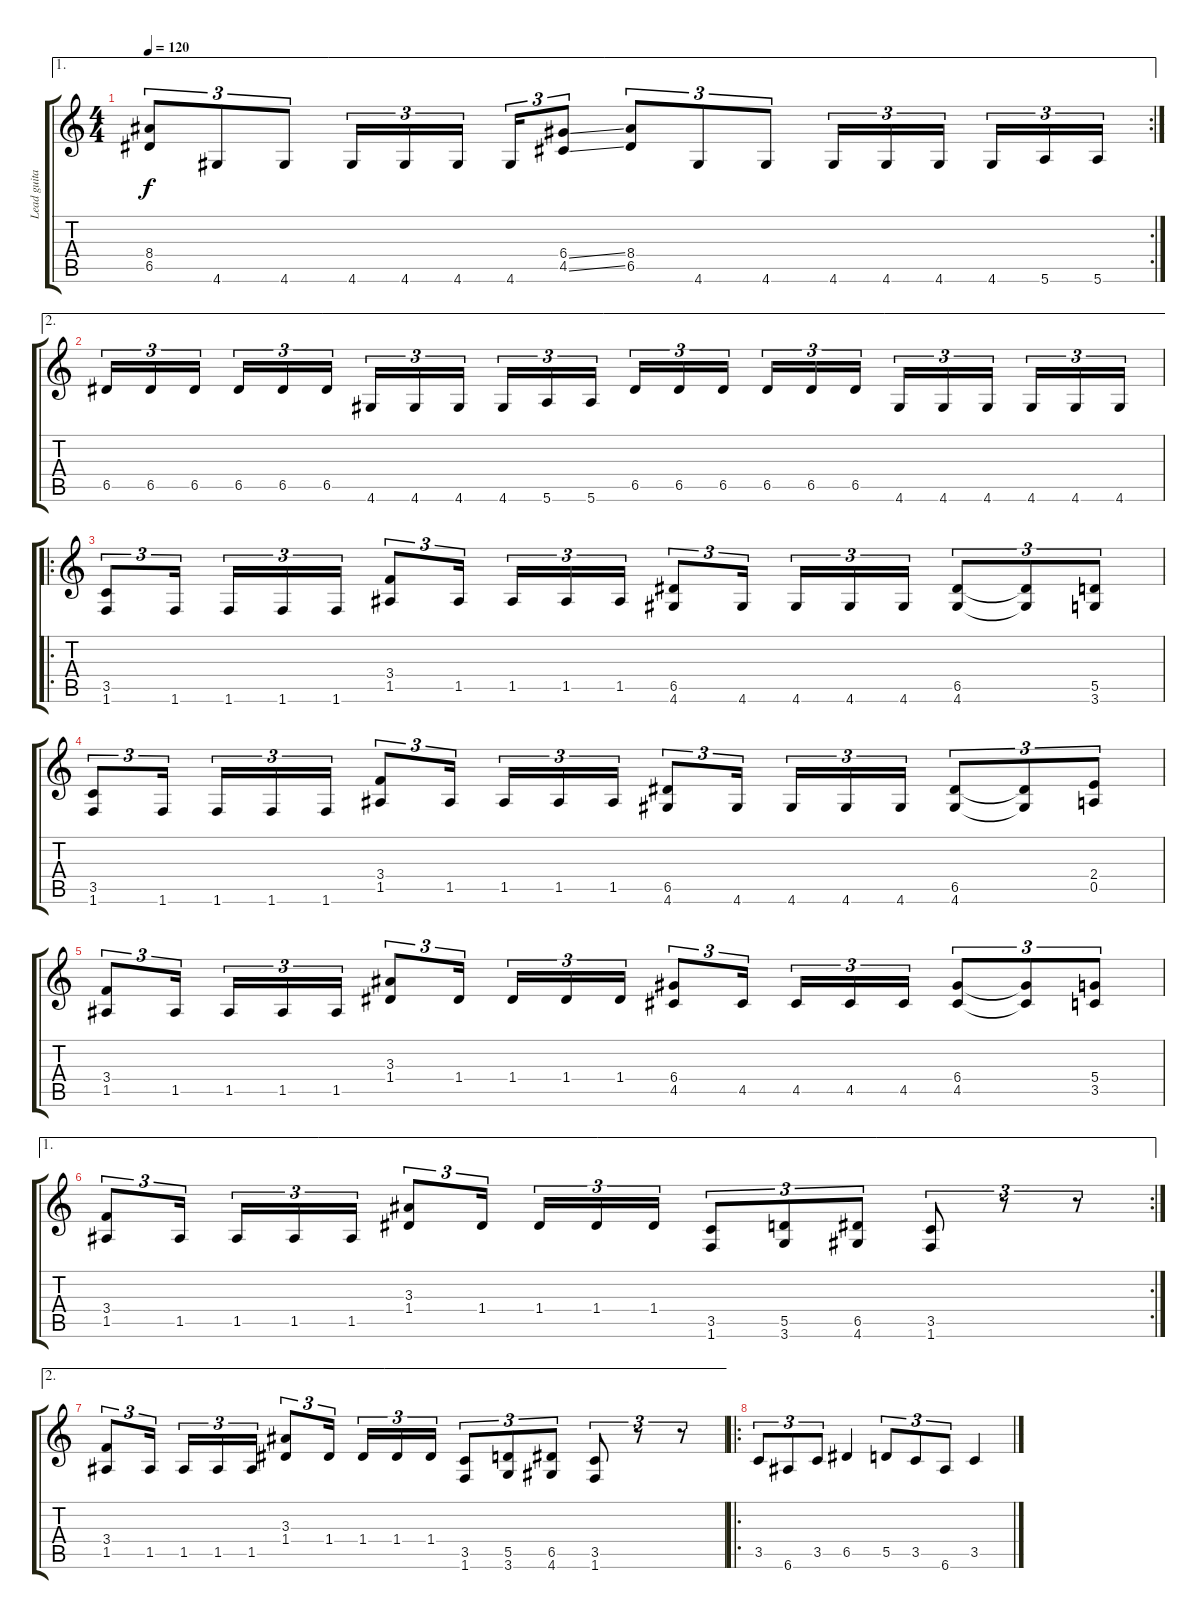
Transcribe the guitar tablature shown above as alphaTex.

\track ("Lead guitar" "Lead guita") {instrument distortionguitar}
\staff {score tabs}
\tuning (E4 B3 G3 D3 A2 E2) {hide}
\ae 1
\rc 2
\ts (4 4)
\tempo 120
\clef g2
\ks c
(8.4 6.5).8{tu (3 2) dy f} 4.6.8{tu (3 2)} 4.6.8{tu (3 2)} 4.6.16{tu (3 2)} 4.6.16{tu (3 2)} 4.6.16{tu (3 2)} 4.6.16{tu (3 2)} (6.4{ss} 4.5{ss}).8{tu (3 2)} (8.4 6.5).8{tu (3 2)} 4.6.8{tu (3 2)} 4.6.8{tu (3 2)} 4.6.16{tu (3 2)} 4.6.16{tu (3 2)} 4.6.16{tu (3 2)} 4.6.16{tu (3 2)} 5.6.16{tu (3 2)} 5.6.16{tu (3 2)} |
\ae 2
6.5.16{tu (3 2)} 6.5.16{tu (3 2)} 6.5.16{tu (3 2)} 6.5.16{tu (3 2)} 6.5.16{tu (3 2)} 6.5.16{tu (3 2)} 4.6.16{tu (3 2)} 4.6.16{tu (3 2)} 4.6.16{tu (3 2)} 4.6.16{tu (3 2)} 5.6.16{tu (3 2)} 5.6.16{tu (3 2)} 6.5.16{tu (3 2)} 6.5.16{tu (3 2)} 6.5.16{tu (3 2)} 6.5.16{tu (3 2)} 6.5.16{tu (3 2)} 6.5.16{tu (3 2)} 4.6.16{tu (3 2)} 4.6.16{tu (3 2)} 4.6.16{tu (3 2)} 4.6.16{tu (3 2)} 4.6.16{tu (3 2)} 4.6.16{tu (3 2)} |
\ro
(3.5 1.6).8{tu (3 2)} 1.6.16{tu (3 2)} 1.6.16{tu (3 2)} 1.6.16{tu (3 2)} 1.6.16{tu (3 2)} (3.4 1.5).8{tu (3 2)} 1.5.16{tu (3 2)} 1.5.16{tu (3 2)} 1.5.16{tu (3 2)} 1.5.16{tu (3 2)} (6.5 4.6).8{tu (3 2)} 4.6.16{tu (3 2)} 4.6.16{tu (3 2)} 4.6.16{tu (3 2)} 4.6.16{tu (3 2)} (6.5 4.6).8{tu (3 2)} (6.5{t} 4.6{t}).8{tu (3 2)} (5.5 3.6).8{tu (3 2)} |
(3.5 1.6).8{tu (3 2)} 1.6.16{tu (3 2)} 1.6.16{tu (3 2)} 1.6.16{tu (3 2)} 1.6.16{tu (3 2)} (3.4 1.5).8{tu (3 2)} 1.5.16{tu (3 2)} 1.5.16{tu (3 2)} 1.5.16{tu (3 2)} 1.5.16{tu (3 2)} (6.5 4.6).8{tu (3 2)} 4.6.16{tu (3 2)} 4.6.16{tu (3 2)} 4.6.16{tu (3 2)} 4.6.16{tu (3 2)} (6.5 4.6).8{tu (3 2)} (6.5{t} 4.6{t}).8{tu (3 2)} (2.4 0.5).8{tu (3 2)} |
(3.4 1.5).8{tu (3 2)} 1.5.16{tu (3 2)} 1.5.16{tu (3 2)} 1.5.16{tu (3 2)} 1.5.16{tu (3 2)} (3.3 1.4).8{tu (3 2)} 1.4.16{tu (3 2)} 1.4.16{tu (3 2)} 1.4.16{tu (3 2)} 1.4.16{tu (3 2)} (6.4 4.5).8{tu (3 2)} 4.5.16{tu (3 2)} 4.5.16{tu (3 2)} 4.5.16{tu (3 2)} 4.5.16{tu (3 2)} (6.4 4.5).8{tu (3 2)} (6.4{t} 4.5{t}).8{tu (3 2)} (5.4 3.5).8{tu (3 2)} |
\ae 1
\rc 2
(3.4 1.5).8{tu (3 2)} 1.5.16{tu (3 2)} 1.5.16{tu (3 2)} 1.5.16{tu (3 2)} 1.5.16{tu (3 2)} (3.3 1.4).8{tu (3 2)} 1.4.16{tu (3 2)} 1.4.16{tu (3 2)} 1.4.16{tu (3 2)} 1.4.16{tu (3 2)} (3.5 1.6).8{tu (3 2)} (5.5 3.6).8{tu (3 2)} (6.5 4.6).8{tu (3 2)} (3.5 1.6).8{tu (3 2)} r.8{tu (3 2)} r.8{tu (3 2)} |
\ae 2
(3.4 1.5).8{tu (3 2)} 1.5.16{tu (3 2)} 1.5.16{tu (3 2)} 1.5.16{tu (3 2)} 1.5.16{tu (3 2)} (3.3 1.4).8{tu (3 2)} 1.4.16{tu (3 2)} 1.4.16{tu (3 2)} 1.4.16{tu (3 2)} 1.4.16{tu (3 2)} (3.5 1.6).8{tu (3 2)} (5.5 3.6).8{tu (3 2)} (6.5 4.6).8{tu (3 2)} (3.5 1.6).8{tu (3 2)} r.8{tu (3 2)} r.8{tu (3 2)} |
\ro
3.5.8{tu (3 2)} 6.6.8{tu (3 2)} 3.5.8{tu (3 2)} 6.5.4 5.5.8{tu (3 2)} 3.5.8{tu (3 2)} 6.6.8{tu (3 2)} 3.5.4
